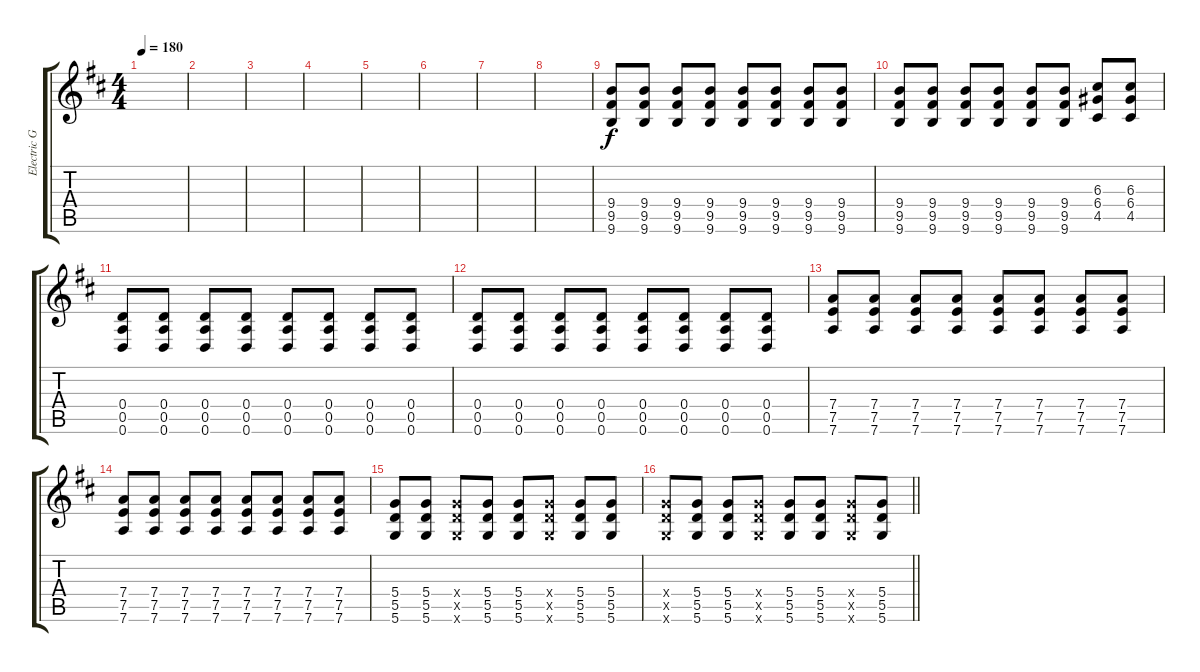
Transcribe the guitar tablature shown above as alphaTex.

\track ("Electric Guitar 1" "Electric G") {instrument overdrivenguitar}
\staff {score tabs}
\tuning (E4 B3 G3 D3 A2 D2) {hide}
\ts (4 4)
\tempo 180
\clef g2
\ks d
|
|
|
|
|
|
|
|
(9.4 9.5 9.6).8 (9.4 9.5 9.6).8 (9.4 9.5 9.6).8 (9.4 9.5 9.6).8 (9.4 9.5 9.6).8 (9.4 9.5 9.6).8 (9.4 9.5 9.6).8 (9.4 9.5 9.6).8 |
(9.4 9.5 9.6).8 (9.4 9.5 9.6).8 (9.4 9.5 9.6).8 (9.4 9.5 9.6).8 (9.4 9.5 9.6).8 (9.4 9.5 9.6).8 (6.3 6.4 4.5).8 (6.3 6.4 4.5).8 |
(0.4 0.5 0.6).8 (0.4 0.5 0.6).8 (0.4 0.5 0.6).8 (0.4 0.5 0.6).8 (0.4 0.5 0.6).8 (0.4 0.5 0.6).8 (0.4 0.5 0.6).8 (0.4 0.5 0.6).8 |
(0.4 0.5 0.6).8 (0.4 0.5 0.6).8 (0.4 0.5 0.6).8 (0.4 0.5 0.6).8 (0.4 0.5 0.6).8 (0.4 0.5 0.6).8 (0.4 0.5 0.6).8 (0.4 0.5 0.6).8 |
(7.4 7.5 7.6).8 (7.4 7.5 7.6).8 (7.4 7.5 7.6).8 (7.4 7.5 7.6).8 (7.4 7.5 7.6).8 (7.4 7.5 7.6).8 (7.4 7.5 7.6).8 (7.4 7.5 7.6).8 |
(7.4 7.5 7.6).8 (7.4 7.5 7.6).8 (7.4 7.5 7.6).8 (7.4 7.5 7.6).8 (7.4 7.5 7.6).8 (7.4 7.5 7.6).8 (7.4 7.5 7.6).8 (7.4 7.5 7.6).8 |
(5.4 5.5 5.6).8 (5.4 5.5 5.6).8 (5.4{x} 5.5{x} 5.6{x}).8 (5.4 5.5 5.6).8 (5.4 5.5 5.6).8 (5.4{x} 5.5{x} 5.6{x}).8 (5.4 5.5 5.6).8 (5.4 5.5 5.6).8 |
\barLineRight lightlight
(5.4{x} 5.5{x} 5.6{x}).8 (5.4 5.5 5.6).8 (5.4 5.5 5.6).8 (5.4{x} 5.5{x} 5.6{x}).8 (5.4 5.5 5.6).8 (5.4 5.5 5.6).8 (5.4{x} 5.5{x} 5.6{x}).8 (5.4 5.5 5.6).8
